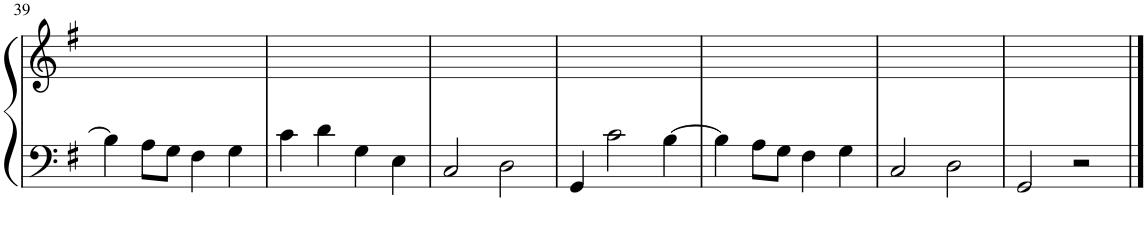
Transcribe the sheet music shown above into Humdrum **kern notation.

**kern	**kern
*part1	*part1
*staff2	*staff1
*I"Piano	*
*I'Pno.	*
!!LO:PB:g=z
*clefF4	*clefG2
*k[f#]	*k[f#]
*M4/4	*M4/4
*met(c)	*met(c)
=39	=39
4B\]	1ryy
8A\L	.
8G\J	.
4F#\	.
4G\	.
=40	=40
4c\	1ryy
4d\	.
4G\	.
4E\	.
=41	=41
2C/	1ryy
2D\	.
=42	=42
4GG/	1ryy
2c\	.
[4B\	.
=43	=43
4B\]	1ryy
8A\L	.
8G\J	.
4F#\	.
4G\	.
=44	=44
2C/	1ryy
2D\	.
=45	=45
2GG/	1ryy
2r	.
==	==
*-	*-
